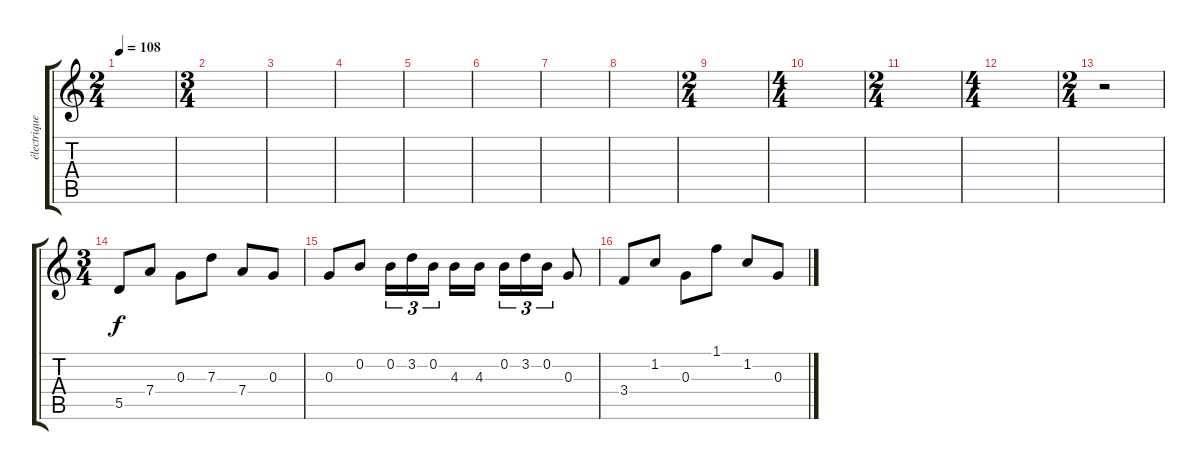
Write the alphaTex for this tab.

\track ("électrique 1" "électrique") {instrument electricguitarclean}
\staff {score tabs}
\tuning (E4 B3 G3 D3 A2 E2) {hide}
\ts (2 4)
\tempo 108
\clef g2
\ks c
|
\ts (3 4)
|
|
|
|
|
|
|
\ts (2 4)
|
\ts (4 4)
|
\ts (2 4)
|
\ts (4 4)
|
\ts (2 4)
r.2 |
\ts (3 4)
5.5.8{balance 0} 7.4.8 0.3.8 7.3.8 7.4.8 0.3.8 |
0.3.8 0.2.8 0.2.16{tu (3 2)} 3.2.16{tu (3 2)} 0.2.16{tu (3 2) beam splitsecondary} 4.3.16 4.3.16 0.2.16{tu (3 2)} 3.2.16{tu (3 2)} 0.2.16{tu (3 2)} 0.3.8 |
3.4.8 1.2.8 0.3.8 1.1.8 1.2.8 0.3.8
